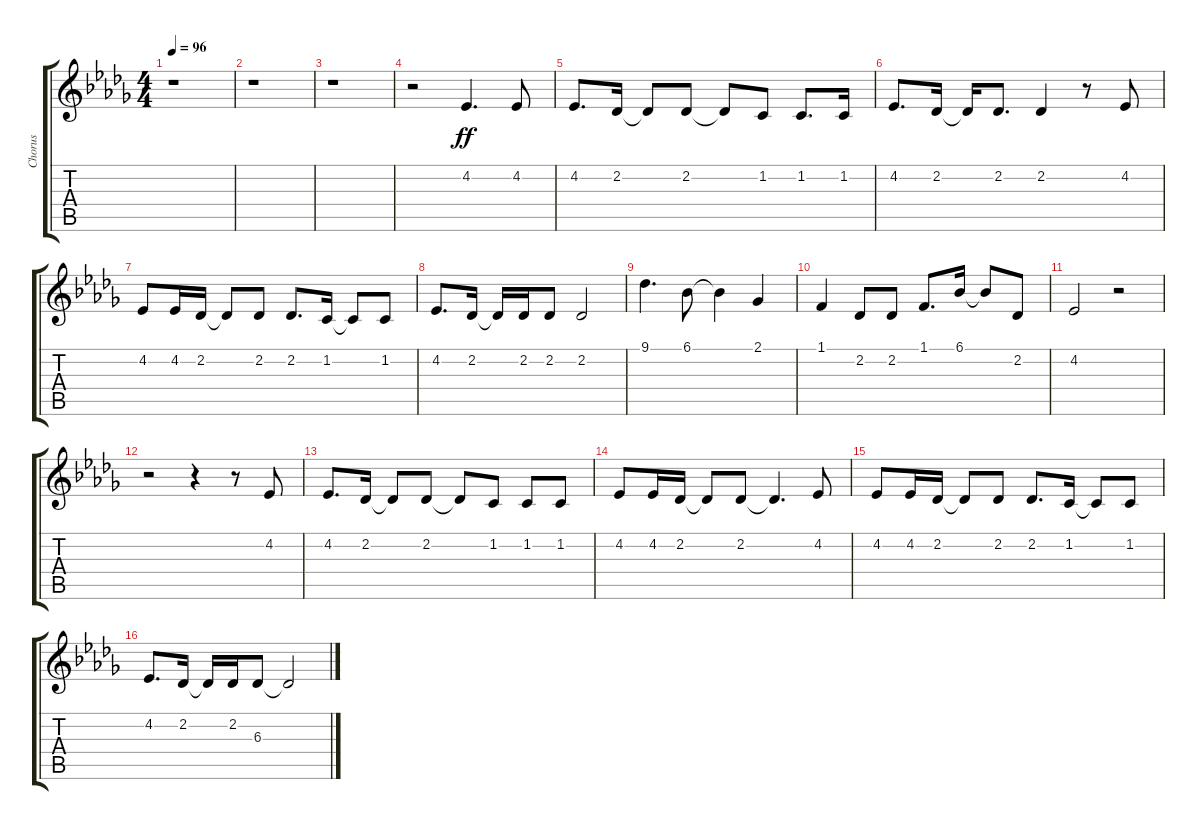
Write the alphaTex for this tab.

\track ("Chorus" "Chorus") {instrument voiceoohs}
\staff {score tabs}
\tuning (E4 B3 G3 D3 A2 E2) {hide}
\ts (4 4)
\tempo 96
\clef g2
\ks db
r.1{dy ff} |
r.1 |
r.1 |
r.2 4.2.4{d} 4.2.8 |
4.2.8{d} 2.2.16 2.2{t}.8 2.2.8 2.2{t}.8 1.2.8 1.2.8{d} 1.2.16 |
4.2.8{d} 2.2.16 2.2{t}.16 2.2.8{d} 2.2.4 r.8 4.2.8 |
4.2.8 4.2.16 2.2.16 2.2{t}.8 2.2.8 2.2.8{d} 1.2.16 1.2{t}.8 1.2.8 |
4.2.8{d} 2.2.16 2.2{t}.16 2.2.16 2.2.8 2.2.2 |
9.1.4{d} 6.1.8 6.1{t}.4 2.1.4 |
1.1.4 2.2.8 2.2.8 1.1.8{d} 6.1.16 6.1{t}.8 2.2.8 |
4.2.2 r.2 |
r.2 r.4 r.8 4.2.8 |
4.2.8{d} 2.2.16 2.2{t}.8 2.2.8 2.2{t}.8 1.2.8 1.2.8 1.2.8 |
4.2.8 4.2.16 2.2.16 2.2{t}.8 2.2.8 2.2{t}.4{d} 4.2.8 |
4.2.8 4.2.16 2.2.16 2.2{t}.8 2.2.8 2.2.8{d} 1.2.16 1.2{t}.8 1.2.8 |
4.2.8{d} 2.2.16 2.2{t}.16 2.2.16 6.3.8 6.3{t}.2
